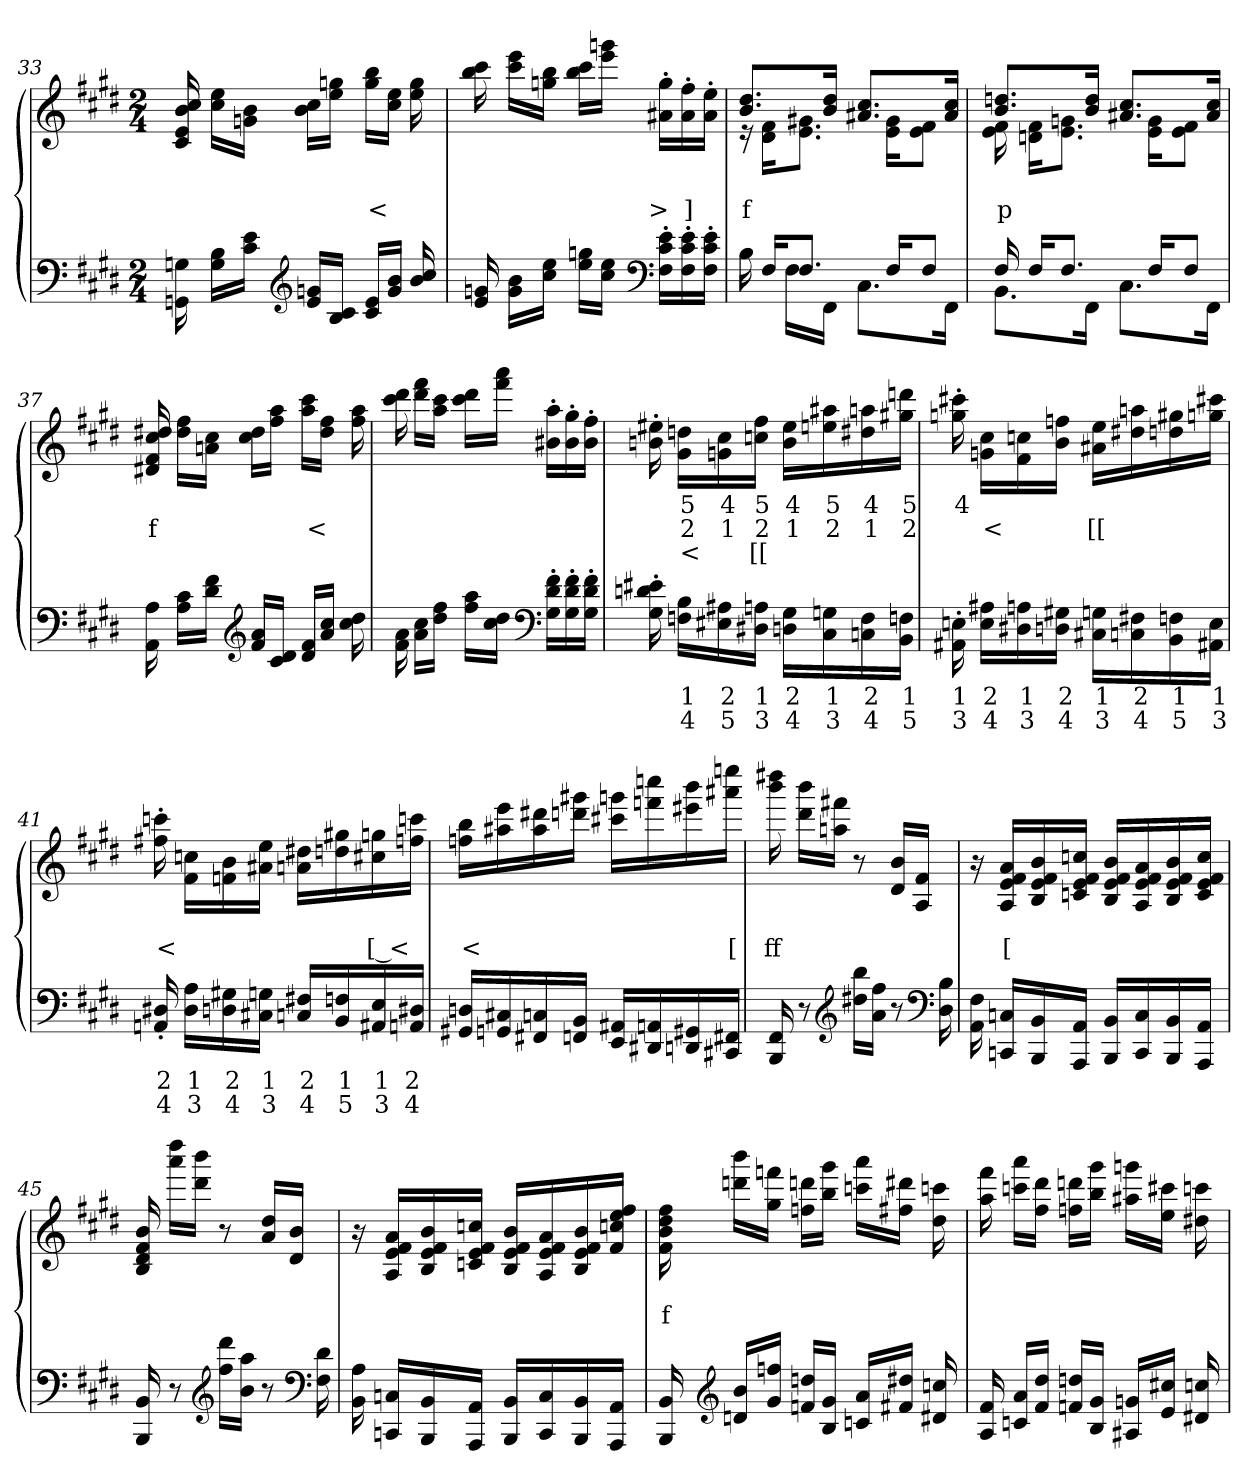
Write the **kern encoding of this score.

**kern	**text	**text	**kern	**text	**text	**text
*part2	*part2	*part2	*part1	*part1	*part1	*part1
*staff2	*staff2	*staff2	*staff1	*staff1	*staff1	*staff1
*clefF4	*	*	*clefG2	*	*	*
*k[f#c#g#d#]	*	*	*k[f#c#g#d#]	*	*	*
*M2/4	*	*	*M2/4	*	*	*
=33	=33	=33	=33	=33	=33	=33
16Gn\ 16GGn\	.	.	16cc# 16b 16e 16c#	.	.	.
16B 16GLL	.	.	16ee 16cc#\LL	.	.	.
16e 16c#JJ	.	.	16b 16gnJJ	.	.	.
*clefG2	*	*	*	*	*	*
16gn 16eLL	.	.	16cc# 16b\LL	.	.	.
16c# 16BJJ	.	.	16ggn 16eeJJ	.	.	.
16e 16c#LL	.	.	16bb 16gg\LL	.	<	.
16b 16gJJ	.	.	16ee 16cc#JJ	.	.	.
16cc# 16b/	.	.	16gg 16ee\	.	.	.
=34	=34	=34	=34	=34	=34	=34
16gn 16e	.	.	16ccc# 16bb\	.	.	.
16b 16gLL	.	.	16eee 16ccc#\LL	.	.	.
16ee 16cc#JJ	.	.	16bb 16ggnJJ	.	.	.
16ggn 16eeLL	.	.	16ccc# 16bb\LL	.	.	.
16ee 16cc#JJ	.	.	16gggn 16eeeJJ	.	.	.
*clefF4	*	*	*	*	*	*
16e'> 16c#'> 16F#'>LL	.	.	16gg'> 16a#X'>LL	.	>	.
16e'> 16c#'> 16F#'>	.	.	16ff#'> 16a#'>	.	]	.
16e'> 16c#'> 16F#'>JJ	.	.	16ee'> 16a#'>JJ	.	.	.
=35	=35	=35	=35	=35	=35	=35
*^	*	*	*^	*	*	*
16ryy	16B	.	.	8.dd# 8.bL	16r	.	f	.
16F#KL	16ryy	.	.	.	16f# 16d#KL	.	.	.
8.F#J	16F#LL	.	.	.	8.g#X 8.eJ	.	.	.
.	16FF#JJ	.	.	16dd# 16bJk	.	.	.	.
.	8.C#L	.	.	8.cc# 8.a#XL	.	.	.	.
16F#L	.	.	.	.	16g# 16eL	.	.	.
8F#J	.	.	.	.	8f# 8eJ	.	.	.
.	16FF#Jk	.	.	16cc# 16a#Jk	.	.	.	.
=36	=36	=36	=36	=36	=36	=36	=36	=36
16F#	8.BBL	.	.	8.ddn 8.bL	16f# 16e	.	p	.
16F#L	.	.	.	.	16f# 16dnL	.	.	.
8.F#J	.	.	.	.	8.gn 8.eJ	.	.	.
.	16FF#Jk	.	.	16dd 16bJk	.	.	.	.
.	8.C#L	.	.	8.cc# 8.a#XL	.	.	.	.
16F#L	.	.	.	.	16g 16eL	.	.	.
8F#J	.	.	.	.	8f# 8eJ	.	.	.
.	16FF#Jk	.	.	16cc# 16a#Jk	.	.	.	.
*v	*v	*	*	*	*	*	*	*
*	*	*	*v	*v	*	*	*
=37	=37	=37	=37	=37	=37	=37
16A 16AA	.	.	16dd#X 16cc# 16f# 16d#X	.	f	.
16c# 16ALL	.	.	16ff# 16dd#LL	.	.	.
16f# 16d#JJ	.	.	16cc# 16anJJ	.	.	.
*clefG2	*	*	*	*	*	*
16a 16f#LL	.	.	16dd# 16cc#LL	.	.	.
16d# 16c#JJ	.	.	16aa 16ff#JJ	.	.	.
16f# 16d#LL	.	.	16ccc# 16aaLL	.	.	.
16cc# 16aJJ	.	.	16ff# 16dd#JJ	.	<	.
16dd#\ 16cc#\	.	.	16aa 16ff#	.	.	.
=38	=38	=38	=38	=38	=38	=38
16a 16f#\	.	.	16ddd# 16ccc#	.	.	.
16cc# 16aLL	.	.	16fff# 16ddd#LL	.	.	.
16ff# 16dd#JJ	.	.	16ccc# 16aaJJ	.	.	.
16aa 16ff#LL	.	.	16ddd# 16ccc#LL	.	.	.
16dd# 16cc#JJ	.	.	16aaa 16fff#JJ	.	.	.
*clefF4	*	*	*	*	*	*
16f#'> 16d#'> 16G#'>LL	.	.	16aa'> 16b#X'>LL	.	.	.
16f#'> 16d#'> 16G#'>	.	.	16gg#'> 16b#'>	.	.	.
16f#'> 16d#'> 16G#'>JJ	.	.	16ff#'> 16b#'>JJ	.	.	.
=39	=39	=39	=39	=39	=39	=39
16e#X'> 16dn'> 16G#'>	.	.	16ee#X'> 16bn'>	.	.	.
16B 16FnLL	1	4	16ddn 16g#LL	5	2	<
16A#X 16E#	2	5	16cc# 16gn	4	1	.
16An 16D#XJJ	1	3	16ff# 16ccnJJ	5	2	[[
16G# 16DnLL	2	4	16ee# 16bLL	4	1	.
16Gn 16C#	1	3	16aa#X 16een	5	2	.
16F 16Cn	2	4	16aan 16dd#X	4	1	.
16Fn 16BBJJ	1	5	16dddn 16gg#XJJ	5	2	.
=40	=40	=40	=40	=40	=40	=40
16En\'> 16AA#X\'>	1	3	16ccc#X'> 16ggn'>	4	.	.
16A# 16ELL	2	4	16cc# 16gnLL	.	<	.
16An 16D#X	1	3	16ccn 16f#	.	.	.
16G#X 16DnJJ	2	4	16ffn 16bJJ	.	.	.
16Gn 16C#XLL	1	3	16ee 16a#XLL	.	[[	.
16F#X 16Cn	2	4	16aan 16dd#X	.	.	.
16Fn 16BB	1	5	16gg#X 16ddn	.	.	.
16E 16AA#XJJ	1	3	16ccc#X 16ggnJJ	.	.	.
=41	=41	=41	=41	=41	=41	=41
16D#X'> 16AAn'>	2	4	16cccn'> 16ff#X'>	.	<	.
16A 16D#LL	1	3	16ccn 16f#LL	.	.	.
16G#X 16Dn	2	4	16b 16fn	.	.	.
16Gn 16C#XJJ	1	3	16ee 16a#XJJ	.	.	.
16F#X 16CnLL	2	4	16dd#X 16anLL	.	.	.
16Fn 16BB	1	5	16gg#X 16ddn	.	.	.
16E 16AA#X	1	3	16ggn 16cc#X	.	[ <	.
16D#X 16AAnJJ	2	4	16cccn 16ffnJJ	.	.	.
=42	=42	=42	=42	=42	=42	=42
16Dn 16GG#XLL	.	.	16bb 16ffnLL	.	<	.
16C#X 16GGn	.	.	16eee 16aa#X	.	.	.
16Cn 16FF#X	.	.	16ddd#X 16aa#	.	.	.
16BB 16FFnJJ	.	.	16ggg#X 16dddnJJ	.	.	.
16AA#X 16EELL	.	.	16gggn 16ccc#XLL	.	.	.
16AAn 16DD#X	.	.	16ccccn 16fffn	.	.	.
16GG#X 16DDn	.	.	16bbb 16eee#X	.	.	.
16FF#X 16CC#XJJ	.	.	16eeeen 16aaa#JJ	.	[	.
=43	=43	=43	=43	=43	=43	=43
16FF# 16BBB	.	.	16dddd#X 16bbb	.	ff	.
8r	.	.	16bbb 16ddd#LL	.	.	.
.	.	.	16fff#X 16aanJJ	.	.	.
*clefG2	*	*	*	*	*	*
16bb 16dd#XLL	.	.	8r	.	.	.
16ff# 16aJJ	.	.	.	.	.	.
8r	.	.	16b 16d#LL	.	.	.
.	.	.	16f# 16AJJ	.	.	.
*clefF4	*	*	*	*	*	*
16B 16D#	.	.	16ryy	.	.	.
=44	=44	=44	=44	=44	=44	=44
16F#\ 16AA\	.	.	16r	.	<	.
16Cn 16CCnLL	.	.	16a 16f# 16e 16ALL	.	[	.
16BB 16BBB	.	.	16b 16f# 16e 16B	.	.	.
16AA 16AAAJJ	.	.	16ccn 16f# 16e 16cnJJ	.	.	.
16BB 16BBBLL	.	.	16b 16f# 16e 16BLL	.	.	.
16C 16CC	.	.	16a 16f# 16e 16A	.	.	.
16BB 16BBB	.	.	16b 16f# 16e 16B	.	.	.
16AA 16AAAJJ	.	.	16cc 16f# 16e 16cJJ	.	.	.
=45	=45	=45	=45	=45	=45	=45
16BB 16BBB	.	.	16b 16f# 16d# 16B	.	.	.
8r	.	.	16dddd# 16aaaLL	.	.	.
.	.	.	16bbb 16ddd#JJ	.	.	.
*clefG2	*	*	*	*	*	*
16ddd# 16ff#LL	.	.	8r	.	.	.
16aa 16bJJ	.	.	.	.	.	.
8r	.	.	16dd# 16aLL	.	.	.
.	.	.	16b 16d#JJ	.	.	.
*clefF4	*	*	*	*	*	*
16d# 16F#	.	.	16ryy	.	.	.
=46	=46	=46	=46	=46	=46	=46
16A 16BB	.	.	16r	.	.	.
16Cn 16CCnLL	.	.	16a 16f# 16e 16ALL	.	.	.
16BB 16BBB	.	.	16b 16f# 16e 16B	.	.	.
16AA 16AAAJJ	.	.	16ccn 16f# 16e 16cnJJ	.	.	.
16BB 16BBBLL	.	.	16b 16f# 16e 16BLL	.	.	.
16C 16CC	.	.	16a 16f# 16e 16A	.	.	.
16BB 16BBB	.	.	16b 16f# 16e 16B	.	.	.
16AA 16AAAJJ	.	.	16ff# 16ee 16ccn 16f#JJ	.	.	.
=47	=47	=47	=47	=47	=47	=47
16BB 16BBB	.	.	16ff# 16dd# 16b 16f#\	.	f	.
*clefG2	*	*	*	*	*	*
16b 16dnLL	.	.	16bbb 16dddnLL	.	.	.
16ffn 16g#JJ	.	.	16fffn 16gg#JJ	.	.	.
16ddn 16fnLL	.	.	16dddn 16ffnLL	.	.	.
16g# 16BJJ	.	.	16ggg# 16bbJJ	.	.	.
16a 16cnLL	.	.	16aaa 16cccnLL	.	.	.
16dd#X 16f#XJJ	.	.	16ddd#X 16ff#XJJ	.	.	.
16ccn 16d#	.	.	16cccn\ 16dd#\	.	.	.
=48	=48	=48	=48	=48	=48	=48
16f# 16A	.	.	16fff# 16aa	.	.	.
16a 16cnLL	.	.	16aaa 16cccnLL	.	.	.
16dd# 16f#JJ	.	.	16ddd# 16ff#JJ	.	.	.
16ddn 16fnLL	.	.	16dddn 16ffnLL	.	.	.
16g# 16BJJ	.	.	16ggg# 16bbJJ	.	.	.
16gn 16A#XLL	.	.	16gggn 16aa#XLL	.	.	.
16cc#X 16eJJ	.	.	16ccc#X 16eeJJ	.	.	.
16ccn 16d#X	.	.	16cccn 16dd#X	.	.	.
=	=	=	=	=	=	=
*-	*-	*-	*-	*-	*-	*-
